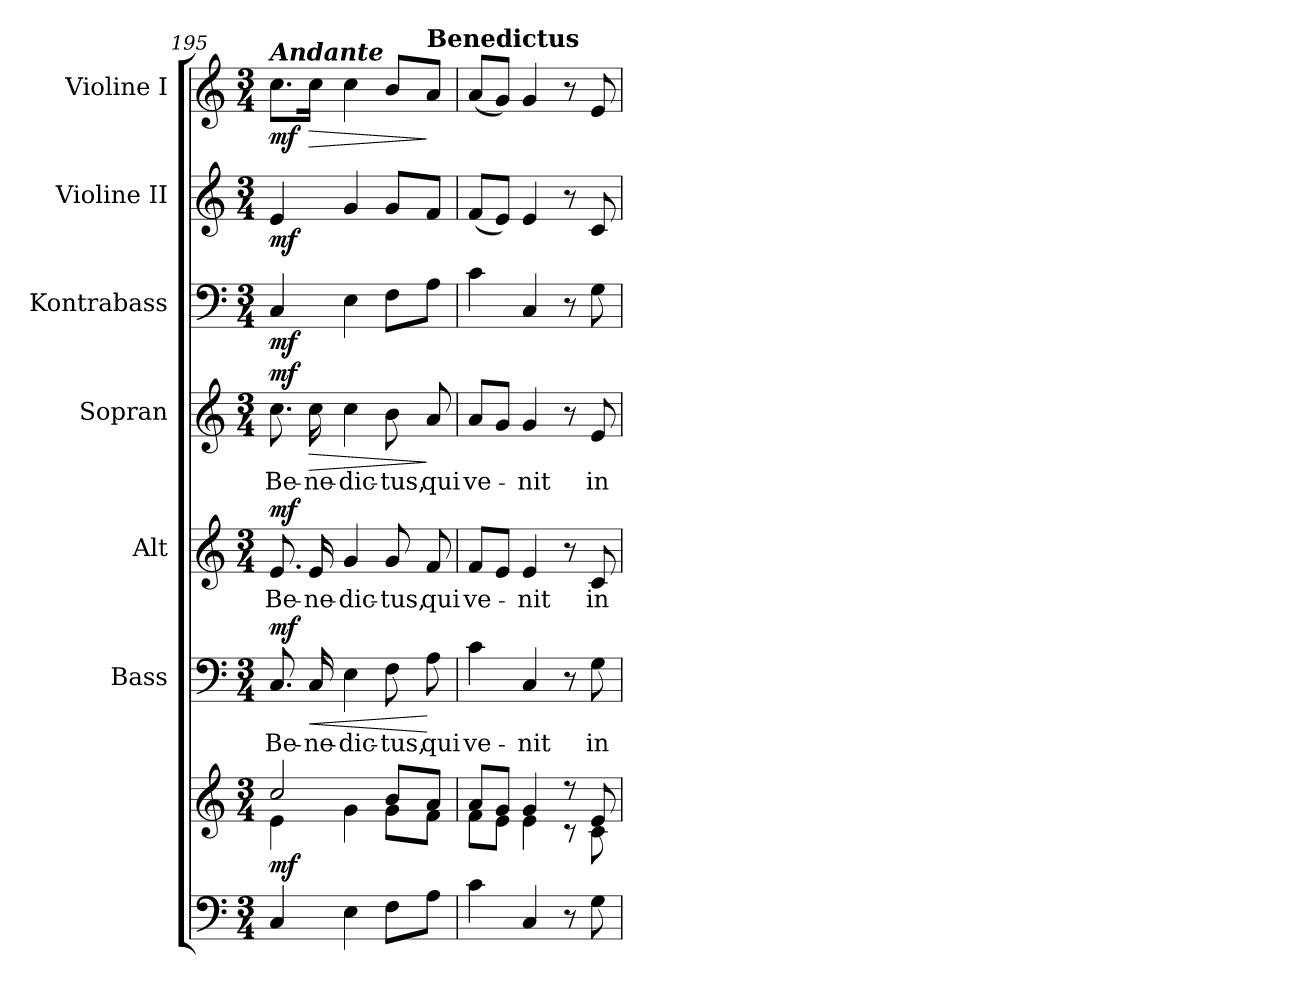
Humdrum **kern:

**kern	**kern	**dynam	**kern	**text	**dynam	**kern	**text	**dynam	**kern	**text	**dynam	**kern	**dynam	**kern	**dynam	**kern	**dynam
*part7	*part7	*part7	*part6	*part6	*part6	*part5	*part5	*part5	*part4	*part4	*part4	*part3	*part3	*part2	*part2	*part1	*part1
*staff8	*staff7	*staff7/8	*staff6	*staff6	*staff6	*staff5	*staff5	*staff5	*staff4	*staff4	*staff4	*staff3	*staff3	*staff2	*staff2	*staff1	*staff1
*	*	*	*I"Bass	*	*	*I"Alt	*	*	*I"Sopran	*	*	*I"Kontrabass	*	*I"Violine II	*	*I"Violine I	*
*	*	*	*I'B.	*	*	*I'A.	*	*	*I'S.	*	*	*I'Kb.	*	*I'Vl. II	*	*I'Vl. I	*
!!LO:PB:g=z
*clefF4	*clefG2	*	*clefF4	*	*	*clefG2	*	*	*clefG2	*	*	*clefF4	*	*clefG2	*	*clefG2	*
*	*	*	*	*	*	*	*	*	*	*	*	*ITrd7c12	*	*	*	*	*
*k[]	*k[]	*	*k[]	*	*	*k[]	*	*	*k[]	*	*	*k[]	*	*k[]	*	*k[]	*
*C:	*C:	*	*C:	*	*	*C:	*	*	*C:	*	*	*C:	*	*C:	*	*C:	*
*M3/4	*M3/4	*	*M3/4	*	*	*M3/4	*	*	*M3/4	*	*	*M3/4	*	*M3/4	*	*M3/4	*
=195	=195	=195	=195	=195	=195	=195	=195	=195	=195	=195	=195	=195	=195	=195	=195	=195	=195
*	*^	*	*	*	*	*	*	*	*	*	*	*	*	*	*	*	*
!	!	!	!	!	!	!	!	!	!	!	!	!	!	!	!	!	!LO:TX:a:Bi:t=Andante	!
!	!	!	!LO:DY:b	!	!LO:LY:b	!LO:DY:a	!	!LO:LY:b	!LO:DY:a	!	!LO:LY:b	!LO:DY:a	!	!LO:DY:b	!	!LO:DY:b	!	!LO:DY:b
4C/	2cc/	4e\	mf	8.C/	Be-	mf	8.e/	Be-	mf	8.cc\	Be-	mf	4CC/	mf	4e/	mf	8.cc\L	mf
!	!	!	!	!	!LO:LY:b	!LO:HP:b	!	!LO:LY:b	!	!	!LO:LY:b	!LO:HP:b	!	!	!	!	!	!LO:HP:b
.	.	.	.	16C/	-ne-	<	16e/	-ne-	.	16cc\	-ne-	>	.	.	.	.	16cc\Jk	>
!	!	!	!	!	!LO:LY:b	!	!	!LO:LY:b	!	!	!LO:LY:b	!	!	!	!	!	!	!
4E\	.	4g\	.	4E\	-dic-	.	4g/	-dic-	.	4cc\	-dic-	.	4EE\	.	4g/	.	4cc\	.
!	!	!	!	!	!LO:LY:b	!	!	!LO:LY:b	!	!	!LO:LY:b	!	!	!	!	!	!	!
8F\L	8b/L	8g\L	.	8F\	-tus,	.	8g/	-tus,	.	8b\	-tus,	.	8FF\L	.	8g/L	.	8b/L	.
!	!	!	!	!	!	!	!	!	!	!	!	!	!	!	!	!	!LO:TX:a:B:t=Benedictus	!
!	!	!	!	!	!LO:LY:b	!	!	!LO:LY:b	!	!	!LO:LY:b	!	!	!	!	!	!	!
8A\J	8a/J	8f\J	.	8A\	qui	[	8f/	qui	.	8a/	qui	]	8AA\J	.	8f/J	.	8a/J	]
=196	=196	=196	=196	=196	=196	=196	=196	=196	=196	=196	=196	=196	=196	=196	=196	=196	=196	=196
!	!	!	!	!	!LO:LY:b	!	!	!LO:LY:b	!	!	!LO:LY:b	!	!	!	!	!	!	!
4c\	8a/L	8f\L	.	4c\	ve-	.	8f/L	ve-	.	8a/L	ve-	.	4C\	.	(<8f/L	.	(<8a/L	.
.	8g/J	8e\J	.	.	.	.	8e/J	.	.	8g/J	.	.	.	.	8e/J)	.	8g/J)	.
!	!	!	!	!	!LO:LY:b	!	!	!LO:LY:b	!	!	!LO:LY:b	!	!	!	!	!	!	!
4C/	4g/	4e\	.	4C/	-nit	.	4e/	-nit	.	4g/	-nit	.	4CC/	.	4e/	.	4g/	.
8r	8r	8r	.	8r	.	.	8r	.	.	8r	.	.	8r	.	8r	.	8r	.
!	!	!	!	!	!LO:LY:b	!	!	!LO:LY:b	!	!	!LO:LY:b	!	!	!	!	!	!	!
8G\	8e/	8c\	.	8G\	in	.	8c/	in	.	8e/	in	.	8GG\	.	8c/	.	8e/	.
*	*v	*v	*	*	*	*	*	*	*	*	*	*	*	*	*	*	*	*
=	=	=	=	=	=	=	=	=	=	=	=	=	=	=	=	=	=
*-	*-	*-	*-	*-	*-	*-	*-	*-	*-	*-	*-	*-	*-	*-	*-	*-	*-
